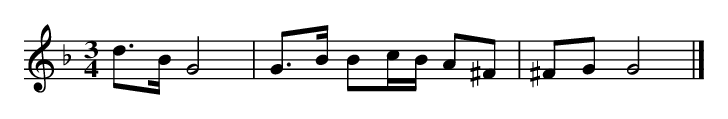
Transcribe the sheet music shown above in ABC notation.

X:1
M: 3/4
L: 1/8
K: Gdor
d>B G4 | G>B Bc/B/ A^F | ^FG G4 |]
